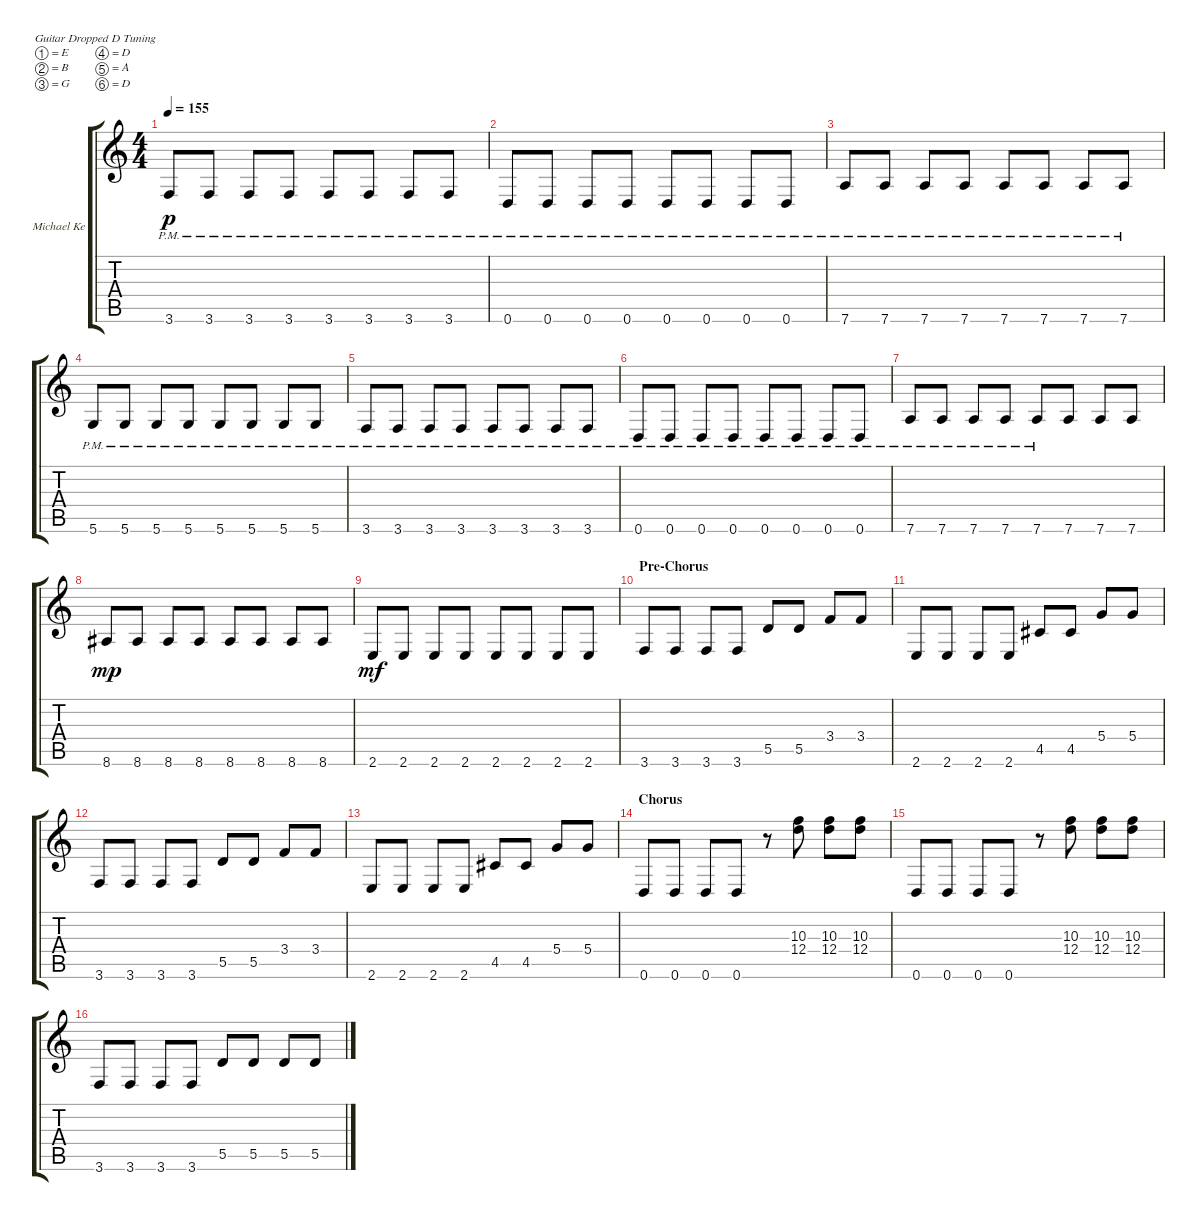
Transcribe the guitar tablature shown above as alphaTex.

\defaultSystemsLayout 4
\bracketExtendMode groupsimilarinstruments
\firstSystemTrackNameOrientation horizontal
\otherSystemsTrackNameOrientation horizontal
\track ("Michael Kerr (Guitar)" "Michael Ke") {instrument overdrivenguitar}
\staff {score tabs}
\tuning (E4 B3 G3 D3 A2 D2)
\ts (4 4)
\tempo 155
\clef g2
\ks c
3.6{pm}.8{dy p} 3.6{pm}.8 3.6{pm}.8 3.6{pm}.8 3.6{pm}.8 3.6{pm}.8 3.6{pm}.8 3.6{pm}.8 |
0.6{pm}.8 0.6{pm}.8 0.6{pm}.8 0.6{pm}.8 0.6{pm}.8 0.6{pm}.8 0.6{pm}.8 0.6{pm}.8 |
7.6{pm}.8 7.6{pm}.8 7.6{pm}.8 7.6{pm}.8 7.6{pm}.8 7.6{pm}.8 7.6{pm}.8 7.6{pm}.8 |
5.6{pm}.8 5.6{pm}.8 5.6{pm}.8 5.6{pm}.8 5.6{pm}.8 5.6{pm}.8 5.6{pm}.8 5.6{pm}.8 |
3.6{pm}.8 3.6{pm}.8 3.6{pm}.8 3.6{pm}.8 3.6{pm}.8 3.6{pm}.8 3.6{pm}.8 3.6{pm}.8 |
0.6{pm}.8 0.6{pm}.8 0.6{pm}.8 0.6{pm}.8 0.6{pm}.8 0.6{pm}.8 0.6{pm}.8 0.6{pm}.8 |
7.6{pm}.8 7.6{pm}.8 7.6{pm}.8 7.6{pm}.8 7.6{pm}.8 7.6.8 7.6.8 7.6.8 |
8.6.8{dy mp} 8.6.8 8.6.8 8.6.8 8.6.8 8.6.8 8.6.8 8.6.8 |
2.6.8{dy mf} 2.6.8 2.6.8 2.6.8 2.6.8 2.6.8 2.6.8 2.6.8 |
\section ("" "Pre-Chorus")
3.6.8 3.6.8 3.6.8 3.6.8 5.5.8 5.5.8 3.4.8 3.4.8 |
2.6.8 2.6.8 2.6.8 2.6.8 4.5.8 4.5.8 5.4.8 5.4.8 |
3.6.8 3.6.8 3.6.8 3.6.8 5.5.8 5.5.8 3.4.8 3.4.8 |
2.6.8 2.6.8 2.6.8 2.6.8 4.5.8 4.5.8 5.4.8 5.4.8 |
\section ("" "Chorus")
0.6.8 0.6.8 0.6.8 0.6.8 r.8 (10.3 12.4).8 (10.3 12.4).8 (10.3 12.4).8 |
0.6.8 0.6.8 0.6.8 0.6.8 r.8 (12.4 10.3).8 (12.4 10.3).8 (12.4 10.3).8 |
3.6.8 3.6.8 3.6.8 3.6.8 5.5.8 5.5.8 5.5.8 5.5.8
